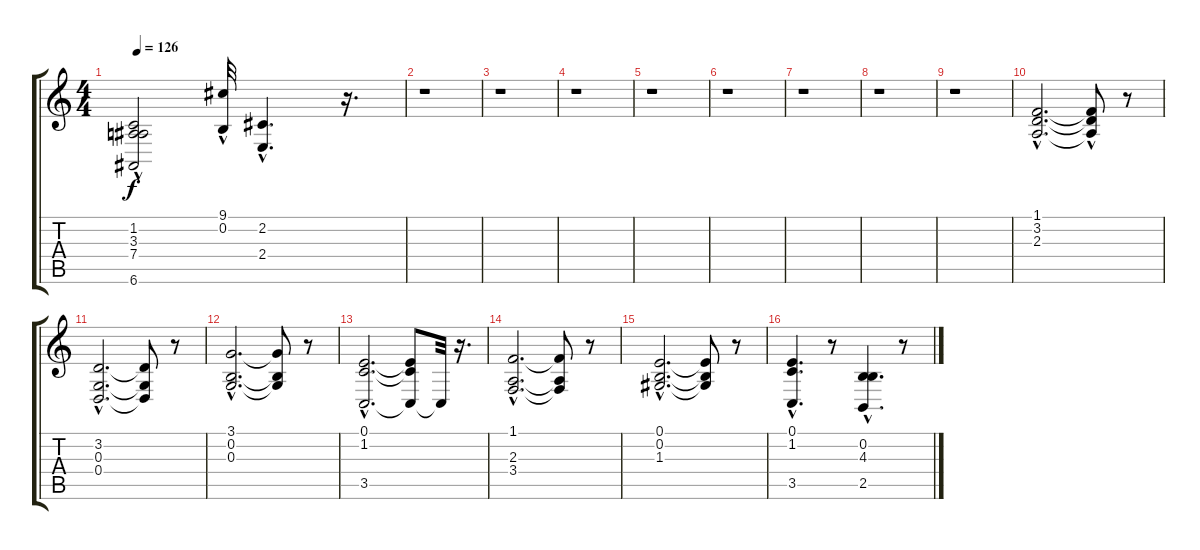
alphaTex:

\track "" {instrument electricpiano2}
\staff {score tabs}
\tuning (E4 B3 G3 D3 A2 E2) {hide}
\ts (4 4)
\tempo 126
\clef g2
\ks c
(1.2 3.3 7.4{hac} 6.6).2{dy f} (9.1 0.2{hac}).32 (2.2 2.4{hac}).4{d} r.16{d} |
r.1 |
r.1 |
r.1 |
r.1 |
r.1 |
r.1 |
r.1 |
r.1 |
(1.1{hac} 3.2{hac} 2.3{hac}).2{d} (1.1{hac t} 3.2{t} 2.3{hac t}).8 r.8 |
(3.2{hac} 0.3{hac} 0.4{hac}).2{d} (3.2{t} 0.3{t} 0.4{t}).8 r.8 |
(3.1{hac} 0.2{hac} 0.3{hac}).2{d} (3.1{t} 0.2{t} 0.3{t}).8 r.8 |
(0.1{hac} 1.2{hac} 3.5{hac}).2{d} (0.1{t} 1.2{t} 3.5{t}).8 3.5{t}.32 r.16{d} |
(1.1{hac} 2.3{hac} 3.4{hac}).2{d} (1.1{t} 2.3{t} 3.4{t}).8 r.8 |
(0.1{hac} 0.2{hac} 1.3{hac}).2{d} (0.1{t} 0.2{t} 1.3{t}).8 r.8 |
(0.1{hac} 1.2{hac} 3.5{hac}).4{d} r.8 (0.2{hac} 4.3{hac} 2.5{hac}).4{d} r.8
